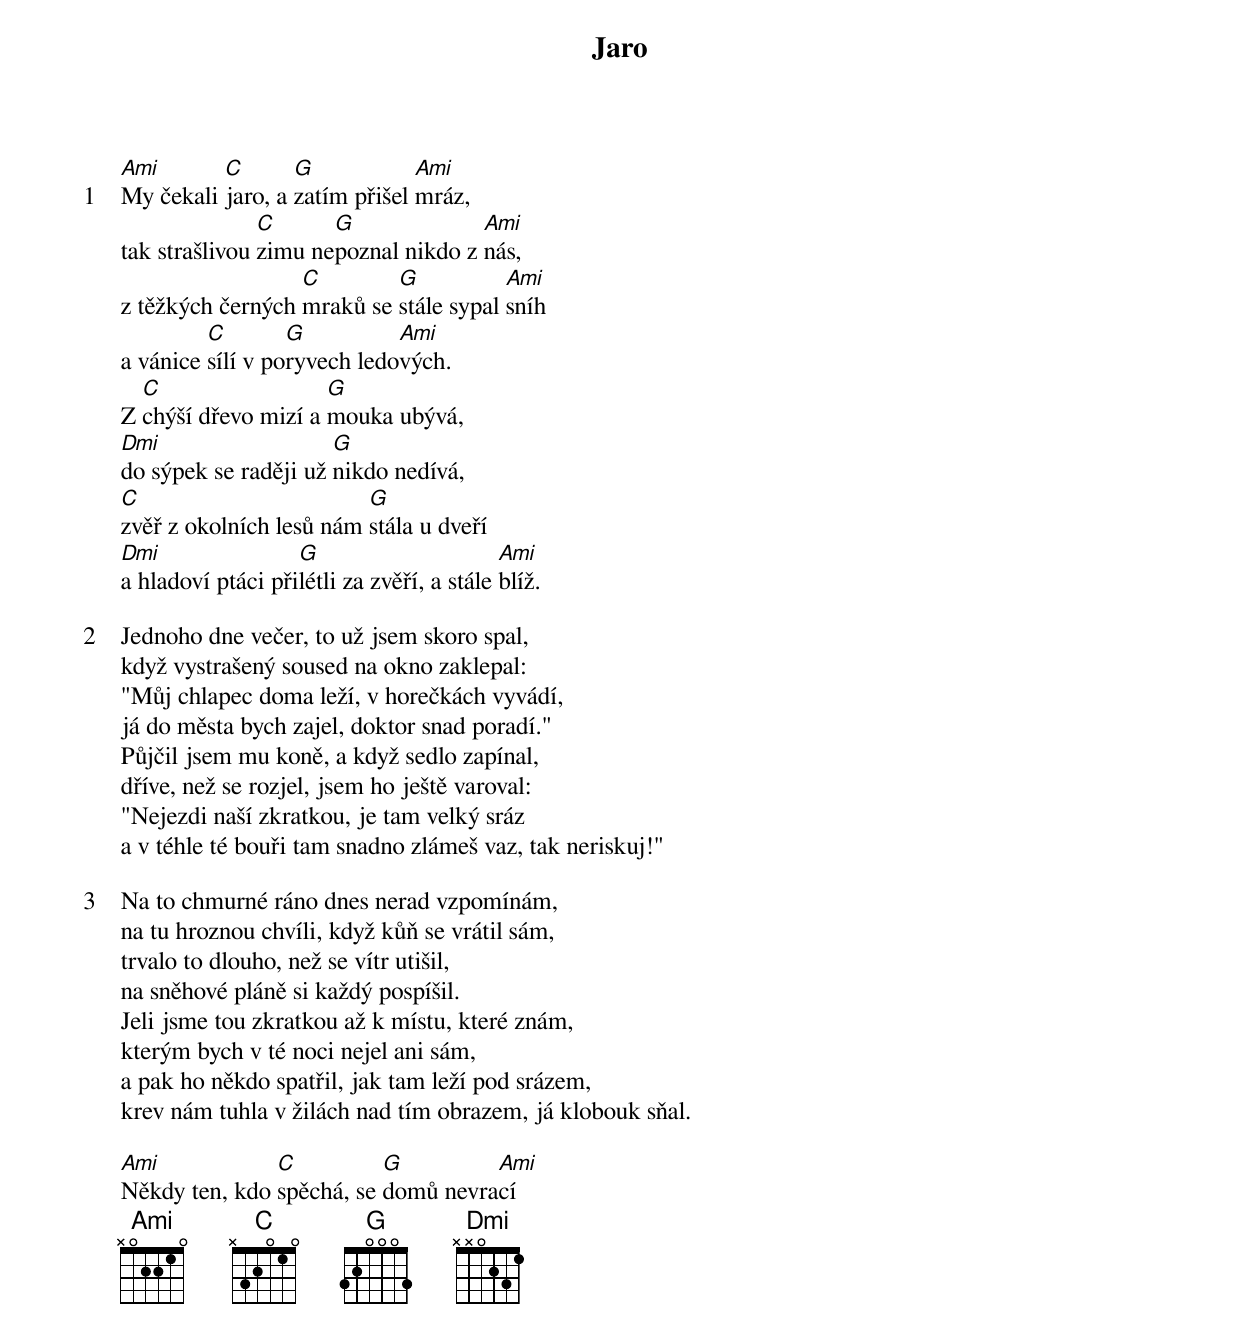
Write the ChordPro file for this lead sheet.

{title: Jaro}
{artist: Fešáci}

{start_of_verse: 1}
[Ami]My čekali [C]jaro, a [G]zatím přišel [Ami]mráz,
tak strašlivou [C]zimu ne[G]poznal nikdo z [Ami]nás,
z těžkých černých [C]mraků se [G]stále sypal [Ami]sníh
a vánice [C]sílí v po[G]ryvech ledo[Ami]vých.
Z [C]chýší dřevo mizí a [G]mouka ubývá,
[Dmi]do sýpek se raději už [G]nikdo nedívá,
[C]zvěř z okolních lesů nám [G]stála u dveří
[Dmi]a hladoví ptáci při[G]létli za zvěří, a stále [Ami]blíž.
{end_of_verse}

{start_of_verse: 2}
Jednoho dne večer, to už jsem skoro spal,
když vystrašený soused na okno zaklepal:
"Můj chlapec doma leží, v horečkách vyvádí,
já do města bych zajel, doktor snad poradí."
Půjčil jsem mu koně, a když sedlo zapínal,
dříve, než se rozjel, jsem ho ještě varoval:
"Nejezdi naší zkratkou, je tam velký sráz
a v téhle té bouři tam snadno zlámeš vaz, tak neriskuj!"
{end_of_verse}

{start_of_verse: 3}
Na to chmurné ráno dnes nerad vzpomínám,
na tu hroznou chvíli, když kůň se vrátil sám,
trvalo to dlouho, než se vítr utišil,
na sněhové pláně si každý pospíšil.
Jeli jsme tou zkratkou až k místu, které znám,
kterým bych v té noci nejel ani sám,
a pak ho někdo spatřil, jak tam leží pod srázem,
krev nám tuhla v žilách nad tím obrazem, já klobouk sňal.
{end_of_verse}

{start_of_bridge}
[Ami]Někdy ten, kdo [C]spěchá, se [G]domů nevra[Ami]cí
{end_of_bridge}
